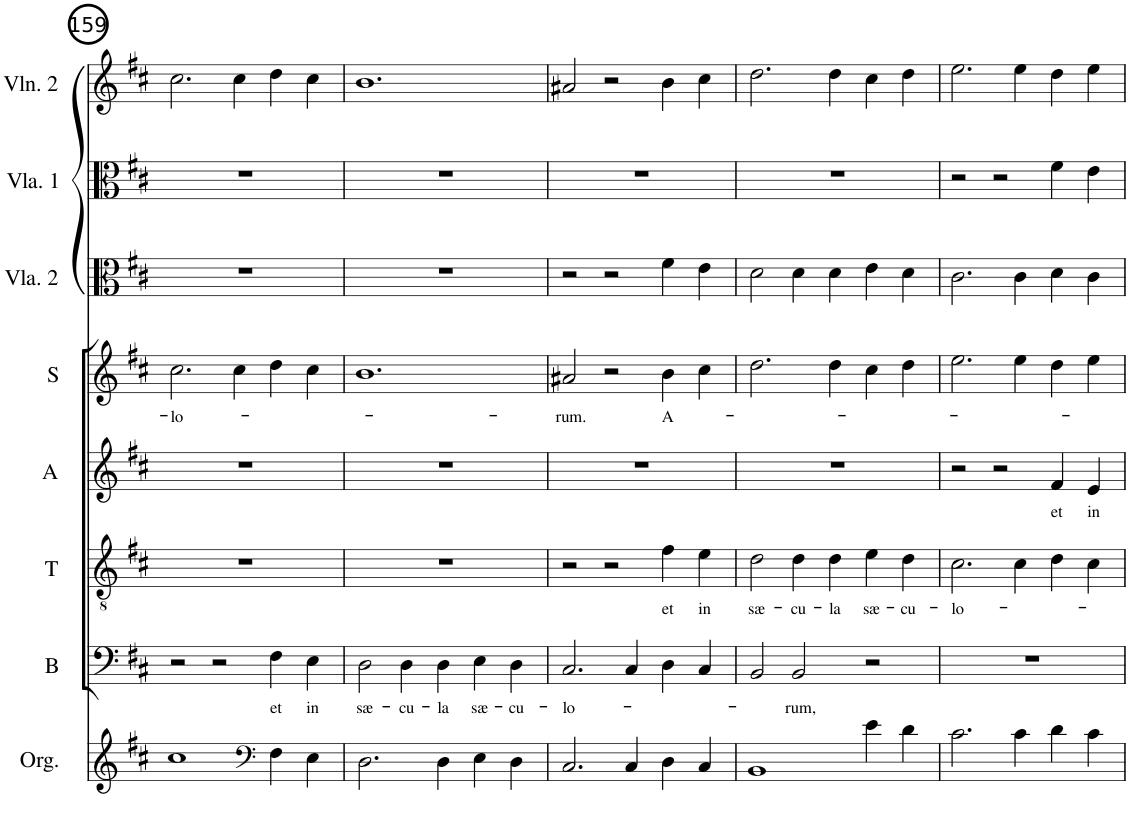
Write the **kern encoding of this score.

**kern	**kern	**text	**kern	**text	**kern	**text	**kern	**text	**kern	**kern	**kern
*part8	*part7	*part7	*part6	*part6	*part5	*part5	*part4	*part4	*part3	*part2	*part1
*staff8	*staff7	*staff7	*staff6	*staff6	*staff5	*staff5	*staff4	*staff4	*staff3	*staff2	*staff1
*I"Organ	*I"Bass	*	*I"Tenor	*	*I"Alto	*	*I"Soprano	*	*I"Viola 2	*I"Viola 1	*I"Violin 2
*I'Org.	*I'B	*	*I'T	*	*I'A	*	*I'S	*	*I'Vla. 2	*I'Vla. 1	*I'Vln. 2
!!LO:PB:g=z
*clefG2	*clefF4	*	*clefGv2	*	*clefG2	*	*clefG2	*	*clefC3	*clefC3	*clefG2
*k[f#c#]	*k[f#c#]	*	*k[f#c#]	*	*k[f#c#]	*	*k[f#c#]	*	*k[f#c#]	*k[f#c#]	*k[f#c#]
*D:	*D:	*	*D:	*	*D:	*	*D:	*	*D:	*D:	*D:
*M3/2	*M3/2	*	*M3/2	*	*M3/2	*	*M3/2	*	*M3/2	*M3/2	*M3/2
=159	=159	=159	=159	=159	=159	=159	=159	=159	=159	=159	=159
!	!	!	!	!	!	!	!	!LO:LY:b	!	!	!
1cc#	2r	.	1.r	.	1.r	.	2.cc#\	-lo-	1.r	1.r	2.cc#\
.	2r	.	.	.	.	.	.	.	.	.	.
.	.	.	.	.	.	.	4cc#\	.	.	.	4cc#\
*clefF4	*	*	*	*	*	*	*	*	*	*	*
!	!	!LO:LY:b	!	!	!	!	!	!	!	!	!
4F#\	4F#\	et	.	.	.	.	4dd\	.	.	.	4dd\
!	!	!LO:LY:b	!	!	!	!	!	!	!	!	!
4E\	4E\	in	.	.	.	.	4cc#\	.	.	.	4cc#\
=160	=160	=160	=160	=160	=160	=160	=160	=160	=160	=160	=160
!	!	!LO:LY:b	!	!	!	!	!	!	!	!	!
2.D\	2D\	sæ-	1.r	.	1.r	.	1.b	.	1.r	1.r	1.b
!	!	!LO:LY:b	!	!	!	!	!	!	!	!	!
.	4D\	-cu-	.	.	.	.	.	.	.	.	.
!	!	!LO:LY:b	!	!	!	!	!	!	!	!	!
4D\	4D\	-la	.	.	.	.	.	.	.	.	.
!	!	!LO:LY:b	!	!	!	!	!	!	!	!	!
4E\	4E\	sæ-	.	.	.	.	.	.	.	.	.
!	!	!LO:LY:b	!	!	!	!	!	!	!	!	!
4D\	4D\	-cu-	.	.	.	.	.	.	.	.	.
=161	=161	=161	=161	=161	=161	=161	=161	=161	=161	=161	=161
!	!	!LO:LY:b	!	!	!	!	!	!LO:LY:b	!	!	!
2.C#/	2.C#/	-lo-	2r	.	1.r	.	2a#X/	-rum.	2r	1.r	2a#X/
.	.	.	2r	.	.	.	2r	.	2r	.	2r
4C#/	4C#/	.	.	.	.	.	.	.	.	.	.
!	!	!	!	!LO:LY:b	!	!	!	!LO:LY:b	!	!	!
4D\	4D\	.	4f#\	et	.	.	4b\	A-	4f#\	.	4b\
!	!	!	!	!LO:LY:b	!	!	!	!	!	!	!
4C#/	4C#/	.	4e\	in	.	.	4cc#\	.	4e\	.	4cc#\
=162	=162	=162	=162	=162	=162	=162	=162	=162	=162	=162	=162
!	!	!	!	!LO:LY:b	!	!	!	!	!	!	!
1BB	2BB/	.	2d\	sæ-	1.r	.	2.dd\	.	2d\	1.r	2.dd\
!	!	!LO:LY:b	!	!LO:LY:b	!	!	!	!	!	!	!
.	2BB/	-rum,	4d\	-cu-	.	.	.	.	4d\	.	.
!	!	!	!	!LO:LY:b	!	!	!	!	!	!	!
.	.	.	4d\	-la	.	.	4dd\	.	4d\	.	4dd\
!	!	!	!	!LO:LY:b	!	!	!	!	!	!	!
4e\	2r	.	4e\	sæ-	.	.	4cc#\	.	4e\	.	4cc#\
!	!	!	!	!LO:LY:b	!	!	!	!	!	!	!
4d\	.	.	4d\	-cu-	.	.	4dd\	.	4d\	.	4dd\
=163	=163	=163	=163	=163	=163	=163	=163	=163	=163	=163	=163
!	!	!	!	!LO:LY:b	!	!	!	!	!	!	!
2.c#\	1.r	.	2.c#\	-lo-	2r	.	2.ee\	.	2.c#\	2r	2.ee\
.	.	.	.	.	2r	.	.	.	.	2r	.
4c#\	.	.	4c#\	.	.	.	4ee\	.	4c#\	.	4ee\
!	!	!	!	!	!	!LO:LY:b	!	!	!	!	!
4d\	.	.	4d\	.	4f#/	et	4dd\	.	4d\	4f#\	4dd\
!	!	!	!	!	!	!LO:LY:b	!	!	!	!	!
4c#\	.	.	4c#\	.	4e/	in	4ee\	.	4c#\	4e\	4ee\
=	=	=	=	=	=	=	=	=	=	=	=
*-	*-	*-	*-	*-	*-	*-	*-	*-	*-	*-	*-
